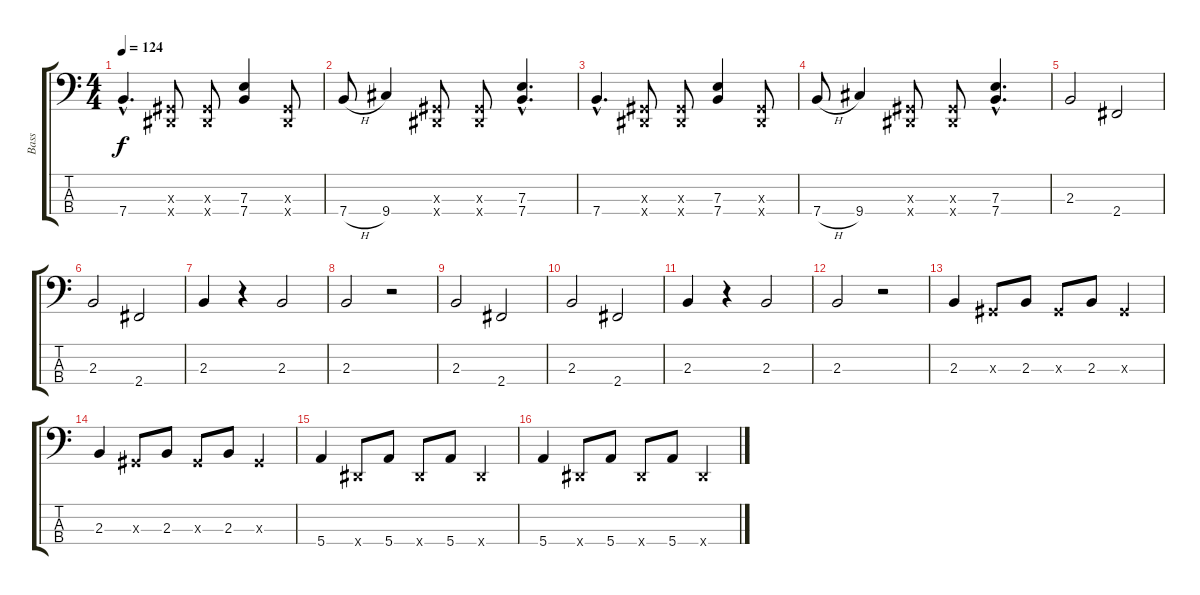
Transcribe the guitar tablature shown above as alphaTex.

\track ("Bass" "Bass") {instrument acousticbass}
\staff {score tabs}
\tuning (G2 D2 A1 E1) {hide}
\ts (4 4)
\tempo 124
\clef f4
\ks c
7.4{hac}.4{d dy f} (-1.3{x} -1.4{x}).8 (-1.3{x} -1.4{x}).8 (7.3 7.4).4 (-1.3{x} -1.4{x}).8 |
7.4{h}.8 9.4.4 (-1.3{x} -1.4{x}).8 (-1.3{x} -1.4{x}).8 (7.3{hac} 7.4{hac}).4{d} |
7.4{hac}.4{d} (-1.3{x} -1.4{x}).8 (-1.3{x} -1.4{x}).8 (7.3 7.4).4 (-1.3{x} -1.4{x}).8 |
7.4{h}.8 9.4.4 (-1.3{x} -1.4{x}).8 (-1.3{x} -1.4{x}).8 (7.3{hac} 7.4{hac}).4{d} |
2.3.2 2.4.2 |
2.3.2 2.4.2 |
2.3.4 r.4 2.3.2 |
2.3.2 r.2 |
2.3.2 2.4.2 |
2.3.2 2.4.2 |
2.3.4 r.4 2.3.2 |
2.3.2 r.2 |
2.3.4 -1.3{x}.8 2.3.8 -1.3{x}.8 2.3.8 -1.3{x}.4 |
2.3.4 -1.3{x}.8 2.3.8 -1.3{x}.8 2.3.8 -1.3{x}.4 |
5.4.4 -1.4{x}.8 5.4.8 -1.4{x}.8 5.4.8 -1.4{x}.4 |
5.4.4 -1.4{x}.8 5.4.8 -1.4{x}.8 5.4.8 -1.4{x}.4
